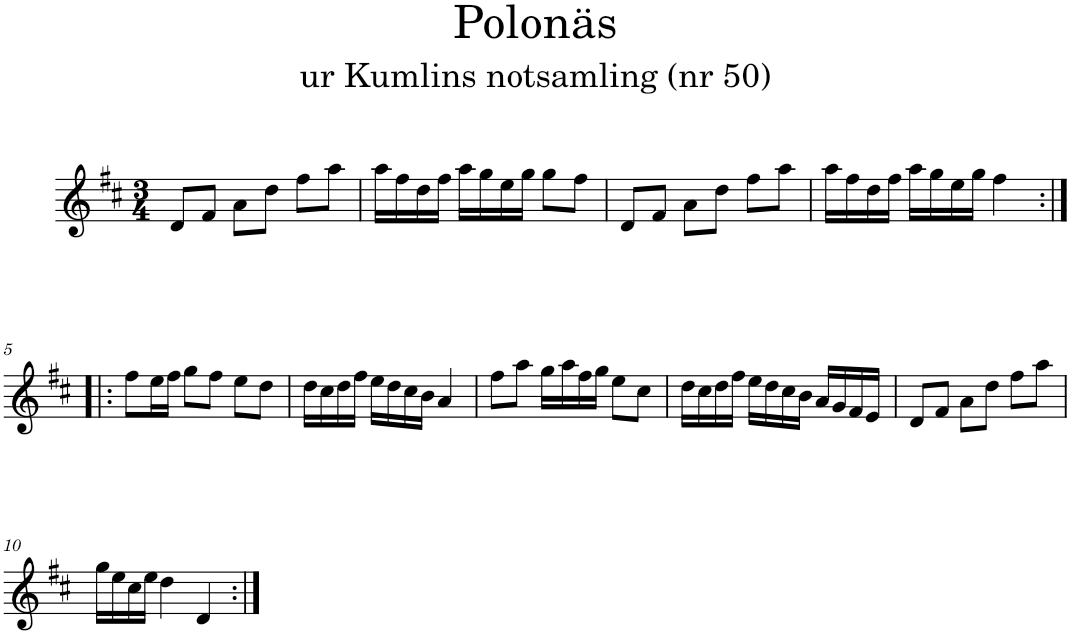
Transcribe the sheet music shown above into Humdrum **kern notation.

**kern
*part1
*staff1
*I"Piano
*I'Pno
*clefG2
*k[f#c#]
*D:
*M3/4
=1
8d/L
8f#/J
8a\L
8dd\J
8ff#\L
8aa\J
=2
16aa\LL
16ff#\
16dd\
16ff#\JJ
16aa\LL
16gg\
16ee\
16gg\JJ
8gg\L
8ff#\J
=3
8d/L
8f#/J
8a\L
8dd\J
8ff#\L
8aa\J
=4
16aa\LL
16ff#\
16dd\
16ff#\JJ
16aa\LL
16gg\
16ee\
16gg\JJ
4ff#\
!!LO:LB:g=z
=5:|!|:
8ff#\L
16ee\L
16ff#\JJ
8gg\L
8ff#\J
8ee\L
8dd\J
=6
16dd\LL
16cc#\
16dd\
16ff#\JJ
16ee\LL
16dd\
16cc#\
16b\JJ
4a/
=7
8ff#\L
8aa\J
16gg\LL
16aa\
16ff#\
16gg\JJ
8ee\L
8cc#\J
=8
16dd\LL
16cc#\
16dd\
16ff#\JJ
16ee\LL
16dd\
16cc#\
16b\JJ
16a/LL
16g/
16f#/
16e/JJ
=9
8d/L
8f#/J
8a\L
8dd\J
8ff#\L
8aa\J
!!LO:LB:g=z
=10
16gg\LL
16ee\
16cc#\
16ee\JJ
4dd\
4d/
=:|!
*-
